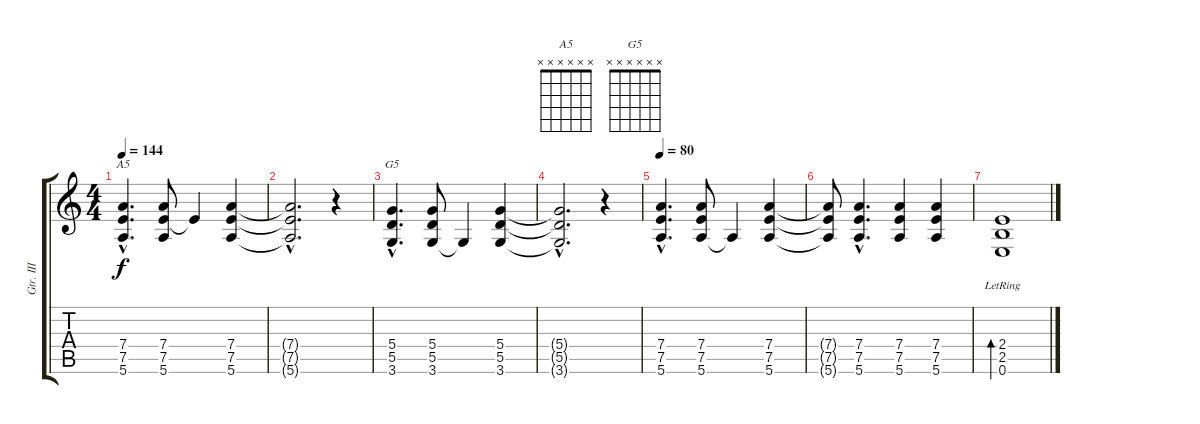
\track ("Gtr. III" "Gtr. III") {instrument overdrivenguitar}
\staff {score tabs}
\tuning (E4 B3 G3 D3 A2 E2) {hide}
\chord ("A5" x x x x x x) {firstfret 0}
\chord ("G5" x x x x x x) {firstfret 0}
\ts (4 4)
\tempo 144
\clef g2
\ks c
(7.4{hac} 7.5{hac} 5.6{hac}).4{d ch "A5" dy f} (7.4 7.5 5.6).8 7.5{t}.4 (7.4 7.5 5.6).4 |
(7.4{hac t} 7.5{hac t} 5.6{hac t}).2{d} r.4 |
(5.4{hac} 5.5{hac} 3.6{hac}).4{d ch "G5"} (5.4 5.5 3.6).8 3.6{t}.4 (5.4 5.5 3.6).4 |
(5.4{hac t} 5.5{hac t} 3.6{hac t}).2{d} r.4 |
\tempo 80
(7.4{hac} 7.5{hac} 5.6{hac}).4{d} (7.4 7.5 5.6).8 5.6{t}.4 (7.4 7.5 5.6).4 |
(7.4{t} 7.5{t} 5.6{t}).8 (7.4{hac} 7.5{hac} 5.6{hac}).4{d} (7.4 7.5 5.6).4 (7.4 7.5 5.6).4 |
(2.4{lr} 2.5{lr} 0.6{lr}).1{bd 60}
